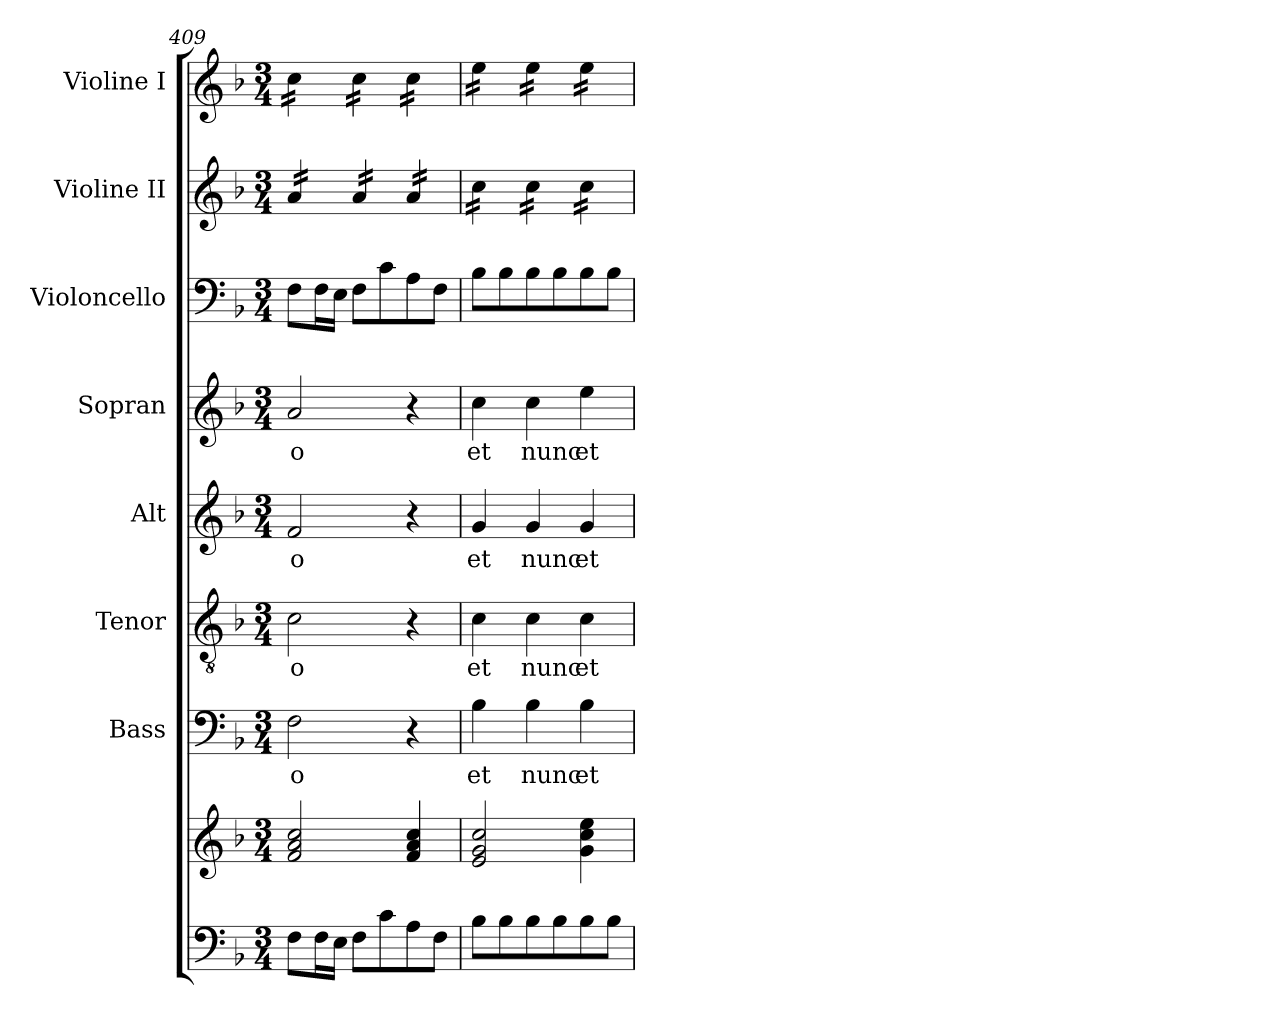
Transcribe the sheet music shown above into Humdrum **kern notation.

**kern	**kern	**kern	**text	**kern	**text	**kern	**text	**kern	**text	**kern	**kern	**kern
*part8	*part8	*part7	*part7	*part6	*part6	*part5	*part5	*part4	*part4	*part3	*part2	*part1
*staff9	*staff8	*staff7	*staff7	*staff6	*staff6	*staff5	*staff5	*staff4	*staff4	*staff3	*staff2	*staff1
*	*	*I"Bass	*	*I"Tenor	*	*I"Alt	*	*I"Sopran	*	*I"Violoncello	*I"Violine II	*I"Violine I
*	*	*I'B.	*	*I'T.	*	*I'A.	*	*I'S.	*	*I'Vc.	*I'Vl. II	*I'Vl. I
!!LO:PB:g=z
*clefF4	*clefG2	*clefF4	*	*clefGv2	*	*clefG2	*	*clefG2	*	*clefF4	*clefG2	*clefG2
*	*	*	*	*	*	*	*	*	*	*ITrd7c12	*	*
*k[b-]	*k[b-]	*k[b-]	*	*k[b-]	*	*k[b-]	*	*k[b-]	*	*k[b-]	*k[b-]	*k[b-]
*F:	*F:	*F:	*	*F:	*	*F:	*	*F:	*	*F:	*F:	*F:
*M3/4	*M3/4	*M3/4	*	*M3/4	*	*M3/4	*	*M3/4	*	*M3/4	*M3/4	*M3/4
=409	=409	=409	=409	=409	=409	=409	=409	=409	=409	=409	=409	=409
!	!	!	!LO:LY:b	!	!LO:LY:b	!	!LO:LY:b	!	!LO:LY:b	!	!	!
*	*	*	*	*	*	*	*	*	*	*	*tremolo	*
*	*	*	*	*	*	*	*	*	*	*	*	*tremolo
8F\L	2f/ 2a/ 2cc/	2F\	-o	2c\	-o	2f/	-o	2a/	-o	8FF\L	16a/LL	16cc\LL
.	.	.	.	.	.	.	.	.	.	.	16a/	16cc\
16F\L	.	.	.	.	.	.	.	.	.	16FF\L	16a/	16cc\
16E\JJ	.	.	.	.	.	.	.	.	.	16EE\JJ	16a/JJ	16cc\JJ
8F\L	.	.	.	.	.	.	.	.	.	8FF\L	16a/LL	16cc\LL
.	.	.	.	.	.	.	.	.	.	.	16a/	16cc\
8c\	.	.	.	.	.	.	.	.	.	8C\	16a/	16cc\
.	.	.	.	.	.	.	.	.	.	.	16a/JJ	16cc\JJ
8A\	4f/ 4a/ 4cc/	4r	.	4r	.	4r	.	4r	.	8AA\	16a/LL	16cc\LL
.	.	.	.	.	.	.	.	.	.	.	16a/	16cc\
8F\J	.	.	.	.	.	.	.	.	.	8FF\J	16a/	16cc\
.	.	.	.	.	.	.	.	.	.	.	16a/JJ	16cc\JJ
=410	=410	=410	=410	=410	=410	=410	=410	=410	=410	=410	=410	=410
!	!	!	!LO:LY:b	!	!LO:LY:b	!	!LO:LY:b	!	!LO:LY:b	!	!	!
8B-\L	2e/ 2g/ 2cc/	4B-\	et	4c\	et	4g/	et	4cc\	et	8BB-\L	16cc\LL	16ee\LL
.	.	.	.	.	.	.	.	.	.	.	16cc\	16ee\
8B-\	.	.	.	.	.	.	.	.	.	8BB-\	16cc\	16ee\
.	.	.	.	.	.	.	.	.	.	.	16cc\JJ	16ee\JJ
!	!	!	!LO:LY:b	!	!LO:LY:b	!	!LO:LY:b	!	!LO:LY:b	!	!	!
8B-\	.	4B-\	nunc	4c\	nunc	4g/	nunc	4cc\	nunc	8BB-\	16cc\LL	16ee\LL
.	.	.	.	.	.	.	.	.	.	.	16cc\	16ee\
8B-\	.	.	.	.	.	.	.	.	.	8BB-\	16cc\	16ee\
.	.	.	.	.	.	.	.	.	.	.	16cc\JJ	16ee\JJ
!	!	!	!LO:LY:b	!	!LO:LY:b	!	!LO:LY:b	!	!LO:LY:b	!	!	!
8B-\	4g\ 4cc\ 4ee\	4B-\	et	4c\	et	4g/	et	4ee\	et	8BB-\	16cc\LL	16ee\LL
.	.	.	.	.	.	.	.	.	.	.	16cc\	16ee\
8B-\J	.	.	.	.	.	.	.	.	.	8BB-\J	16cc\	16ee\
.	.	.	.	.	.	.	.	.	.	.	16cc\JJ	16ee\JJ
*	*	*	*	*	*	*	*	*	*	*	*	*Xtremolo
*	*	*	*	*	*	*	*	*	*	*	*Xtremolo	*
=	=	=	=	=	=	=	=	=	=	=	=	=
*-	*-	*-	*-	*-	*-	*-	*-	*-	*-	*-	*-	*-
